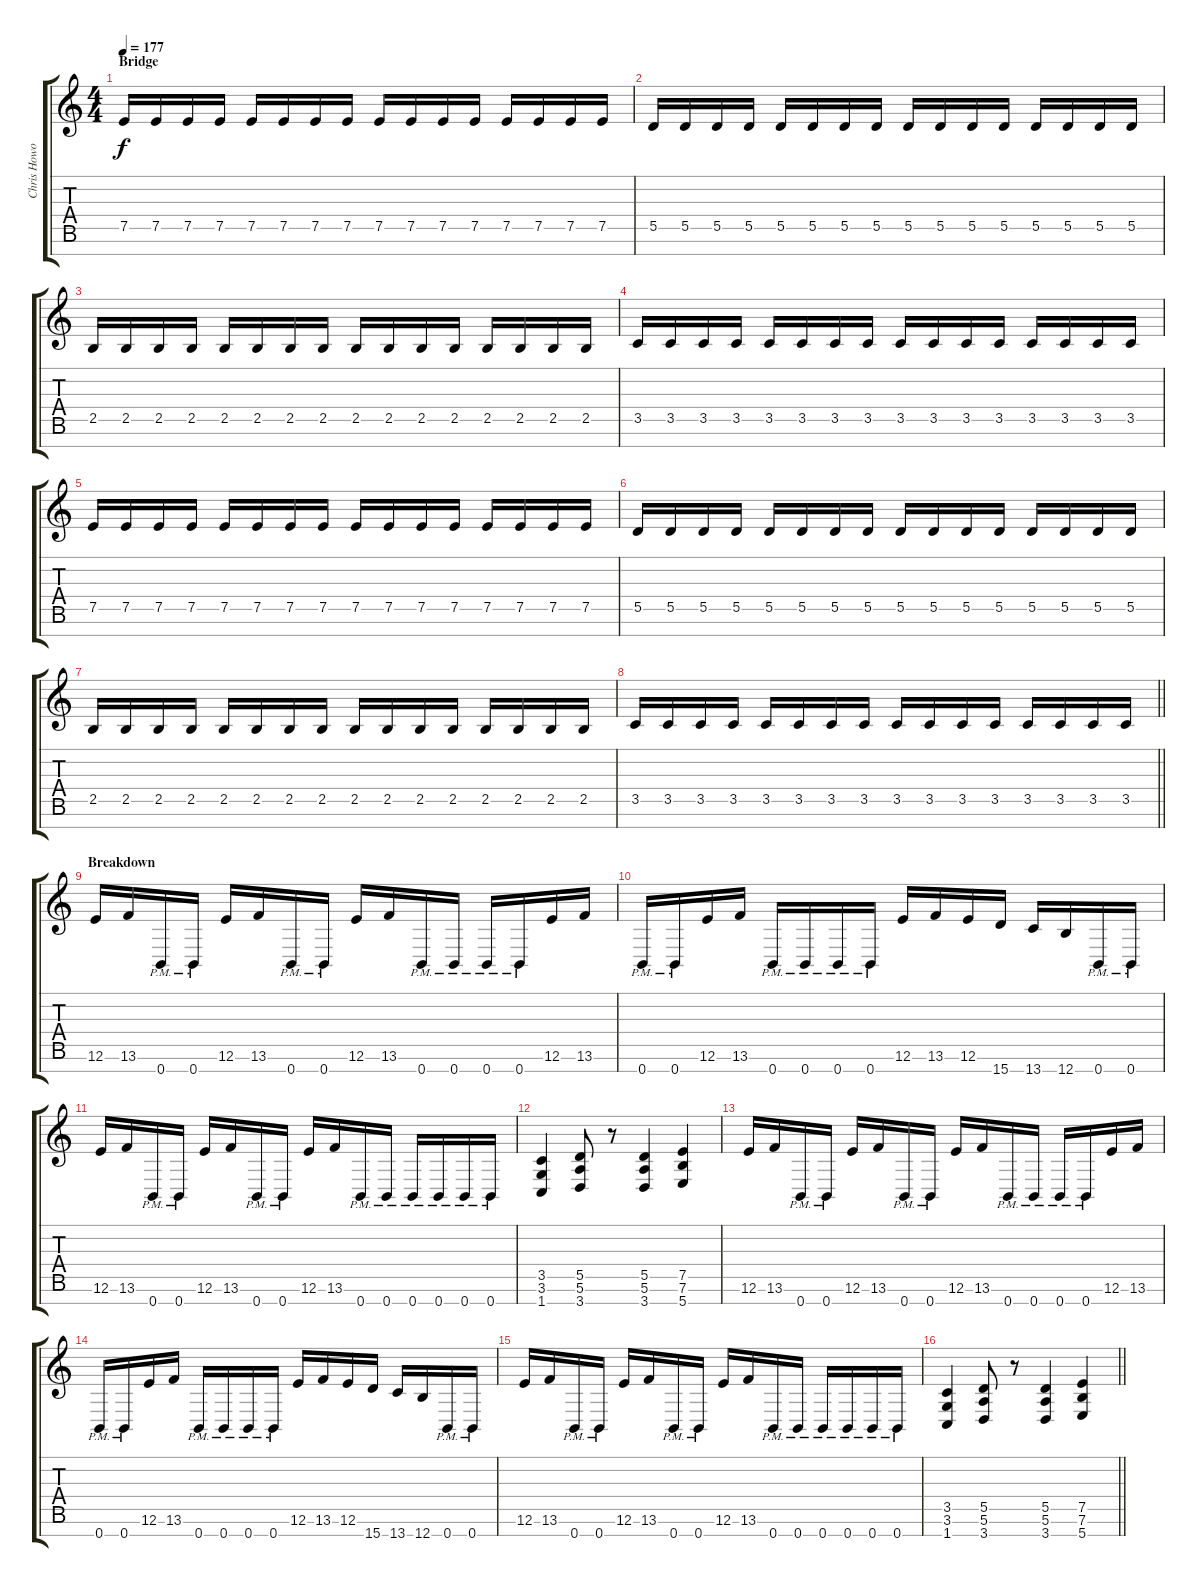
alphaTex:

\track ("Chris Howorth (Lead Guitar)" "Chris Howo") {instrument distortionguitar}
\staff {score tabs}
\tuning (E4 B3 G3 D3 A2 E2 B1) {hide}
\ts (4 4)
\section ("" "Bridge")
\tempo 177
\clef g2
\ks c
7.5.16{dy f} 7.5.16 7.5.16 7.5.16 7.5.16 7.5.16 7.5.16 7.5.16 7.5.16 7.5.16 7.5.16 7.5.16 7.5.16 7.5.16 7.5.16 7.5.16 |
5.5.16 5.5.16 5.5.16 5.5.16 5.5.16 5.5.16 5.5.16 5.5.16 5.5.16 5.5.16 5.5.16 5.5.16 5.5.16 5.5.16 5.5.16 5.5.16 |
2.5.16 2.5.16 2.5.16 2.5.16 2.5.16 2.5.16 2.5.16 2.5.16 2.5.16 2.5.16 2.5.16 2.5.16 2.5.16 2.5.16 2.5.16 2.5.16 |
3.5.16 3.5.16 3.5.16 3.5.16 3.5.16 3.5.16 3.5.16 3.5.16 3.5.16 3.5.16 3.5.16 3.5.16 3.5.16 3.5.16 3.5.16 3.5.16 |
7.5.16 7.5.16 7.5.16 7.5.16 7.5.16 7.5.16 7.5.16 7.5.16 7.5.16 7.5.16 7.5.16 7.5.16 7.5.16 7.5.16 7.5.16 7.5.16 |
5.5.16 5.5.16 5.5.16 5.5.16 5.5.16 5.5.16 5.5.16 5.5.16 5.5.16 5.5.16 5.5.16 5.5.16 5.5.16 5.5.16 5.5.16 5.5.16 |
2.5.16 2.5.16 2.5.16 2.5.16 2.5.16 2.5.16 2.5.16 2.5.16 2.5.16 2.5.16 2.5.16 2.5.16 2.5.16 2.5.16 2.5.16 2.5.16 |
\barLineRight lightlight
3.5.16 3.5.16 3.5.16 3.5.16 3.5.16 3.5.16 3.5.16 3.5.16 3.5.16 3.5.16 3.5.16 3.5.16 3.5.16 3.5.16 3.5.16 3.5.16 |
\section ("" "Breakdown")
12.6.16 13.6.16 0.7{pm}.16 0.7{pm}.16 12.6.16 13.6.16 0.7{pm}.16 0.7{pm}.16 12.6.16 13.6.16 0.7{pm}.16 0.7{pm}.16 0.7{pm}.16 0.7{pm}.16 12.6.16 13.6.16 |
0.7{pm}.16 0.7{pm}.16 12.6.16 13.6.16 0.7{pm}.16 0.7{pm}.16 0.7{pm}.16 0.7{pm}.16 12.6.16 13.6.16 12.6.16 15.7.16 13.7.16 12.7.16 0.7{pm}.16 0.7{pm}.16 |
12.6.16 13.6.16 0.7{pm}.16 0.7{pm}.16 12.6.16 13.6.16 0.7{pm}.16 0.7{pm}.16 12.6.16 13.6.16 0.7{pm}.16 0.7{pm}.16 0.7{pm}.16 0.7{pm}.16 0.7{pm}.16 0.7{pm}.16 |
(3.5 3.6 1.7).4 (5.5 5.6 3.7).8 r.8 (5.5 5.6 3.7).4 (7.5 7.6 5.7).4 |
12.6.16 13.6.16 0.7{pm}.16 0.7{pm}.16 12.6.16 13.6.16 0.7{pm}.16 0.7{pm}.16 12.6.16 13.6.16 0.7{pm}.16 0.7{pm}.16 0.7{pm}.16 0.7{pm}.16 12.6.16 13.6.16 |
0.7{pm}.16 0.7{pm}.16 12.6.16 13.6.16 0.7{pm}.16 0.7{pm}.16 0.7{pm}.16 0.7{pm}.16 12.6.16 13.6.16 12.6.16 15.7.16 13.7.16 12.7.16 0.7{pm}.16 0.7{pm}.16 |
12.6.16 13.6.16 0.7{pm}.16 0.7{pm}.16 12.6.16 13.6.16 0.7{pm}.16 0.7{pm}.16 12.6.16 13.6.16 0.7{pm}.16 0.7{pm}.16 0.7{pm}.16 0.7{pm}.16 0.7{pm}.16 0.7{pm}.16 |
\barLineRight lightlight
(3.5 3.6 1.7).4 (5.5 5.6 3.7).8 r.8 (5.5 5.6 3.7).4 (7.5 7.6 5.7).4
